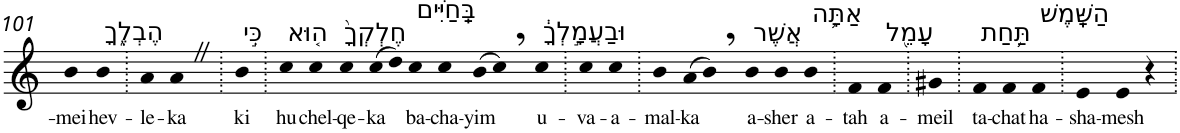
**kern	**text
*part1	*part1
*staff1	*staff1
*I"Piano	*
*I'Pno	*
!!LO:PB:g=z
*clefG2	*
*k[]	*
=101	=101
!	!LO:LY:b
4b	-mei
!LO:TX:a:t=הֶבְלֶ֑ךָ	!
!	!LO:LY:b
4b	hev-
=102.	=102.
!	!LO:LY:b
4a	-le-
!	!LO:LY:b
4aZ	-ka
=103.	=103.
!LO:TX:a:t=כִּ֣י	!
!	!LO:LY:b
4b	ki
=104.	=104.
!LO:TX:a:t=ה֤וּא	!
!	!LO:LY:b
4cc	hu
!LO:TX:a:t=חֶלְקְךָ֙	!
!	!LO:LY:b
4cc	chel-
!	!LO:LY:b
4cc	-qe-
!	!LO:LY:b
(>8cc	-ka
8dd)	.
!LO:TX:a:t=בַּֽחַיִּ֔ים	!
!	!LO:LY:b
4cc	ba-
!	!LO:LY:b
4cc	-cha-
!	!LO:LY:b
(>8b	-yim
8cc,)	.
!LO:TX:a:t=וּבַעֲמָ֣לְךָ֔	!
!	!LO:LY:b
4cc	u-
=105.	=105.
!	!LO:LY:b
4cc	-va-
!	!LO:LY:b
4cc	-a-
=106.	=106.
!	!LO:LY:b
4b	-mal-
!	!LO:LY:b
(>8a	-ka
8b,)	.
!LO:TX:a:t=אֲשֶׁר	!
!	!LO:LY:b
4b	a-
!	!LO:LY:b
4b	-sher
!LO:TX:a:t=אַתָּ֥ה	!
!	!LO:LY:b
4b	a-
=107.	=107.
!	!LO:LY:b
4f	-tah
!LO:TX:a:t=עָמֵ֖ל	!
!	!LO:LY:b
4f	a-
=108.	=108.
!	!LO:LY:b
4g#X	-meil
=109.	=109.
!LO:TX:a:t=תַּ֥חַת	!
!	!LO:LY:b
4f	ta-
!	!LO:LY:b
4f	-chat
!LO:TX:a:t=הַשָּֽׁמֶשׁ	!
!	!LO:LY:b
4f	ha-
=110.	=110.
!	!LO:LY:b
4e	-sha-
!	!LO:LY:b
4e	-mesh
4r	.
=.	=.
*-	*-
